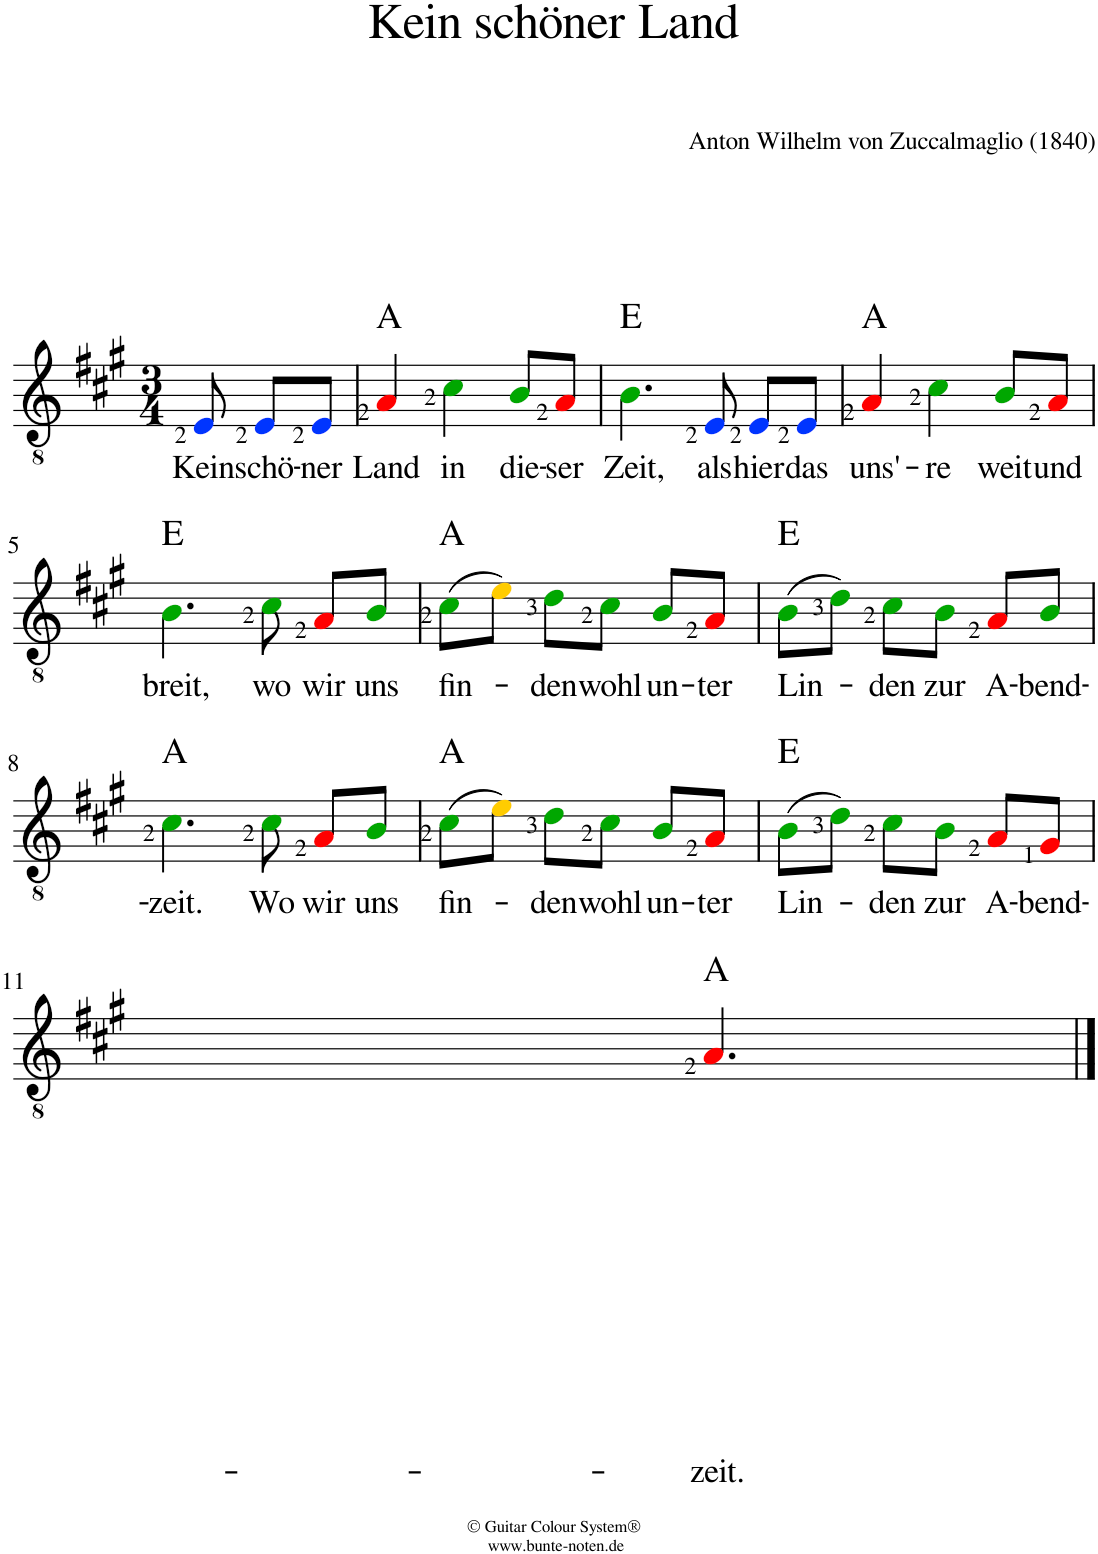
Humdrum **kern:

**kern	**text	**harte
*part1	*part1	*part1
*staff1	*staff1	*
*I"Piano	*	*
*I'Pno	*	*
*clefGv2	*	*
*k[f#c#g#]	*	*
*M3/4	*	*
=1	=1	=1
!	!LO:LY:b	!
8Ei/	Kein	.
!	!LO:LY:b	!
8Ei/L	schö-	.
!	!LO:LY:b	!
8Ei/J	-ner	.
=2	=2	=2
!	!LO:LY:b	!
4Aj/	Land	A:maj
!	!LO:LY:b	!
4c#Z\	in	.
!	!LO:LY:b	!
8BZ/L	die-	.
!	!LO:LY:b	!
8Aj/J	-ser	.
=3	=3	=3
!	!LO:LY:b	!
4.BZ\	Zeit,	E:maj
!	!LO:LY:b	!
8Ei/	als	.
!	!LO:LY:b	!
8Ei/L	hier	.
!	!LO:LY:b	!
8Ei/J	das	.
=4	=4	=4
!	!LO:LY:b	!
4Aj/	uns'-	A:maj
!	!LO:LY:b	!
4c#Z\	-re	.
!	!LO:LY:b	!
8BZ/L	weit	.
!	!LO:LY:b	!
8Aj/J	und	.
!!LO:LB:g=z
=5	=5	=5
!	!LO:LY:b	!
4.BZ\	breit,	E:maj
!	!LO:LY:b	!
8c#Z\	wo	.
!	!LO:LY:b	!
8Aj/L	wir	.
!	!LO:LY:b	!
8BZ/J	uns	.
=6	=6	=6
!	!LO:LY:b	!
(8c#Z\L	fin-	A:maj
8eV\J)	.	.
!	!LO:LY:b	!
8dZ\L	-den	.
!	!LO:LY:b	!
8c#Z\J	wohl	.
!	!LO:LY:b	!
8BZ/L	un-	.
!	!LO:LY:b	!
8Aj/J	-ter	.
=7	=7	=7
!	!LO:LY:b	!
(8BZ\L	Lin-	E:maj
8dZ\J)	.	.
!	!LO:LY:b	!
8c#Z\L	-den	.
!	!LO:LY:b	!
8BZ\J	zur	.
!	!LO:LY:b	!
8Aj/L	A-	.
!	!LO:LY:b	!
8BZ/J	-bend-	.
!!LO:LB:g=z
=8	=8	=8
!	!LO:LY:b	!
4.c#Z\	-zeit.	A:maj
!	!LO:LY:b	!
8c#Z\	Wo	.
!	!LO:LY:b	!
8Aj/L	wir	.
!	!LO:LY:b	!
8BZ/J	uns	.
=9	=9	=9
!	!LO:LY:b	!
(8c#Z\L	fin-	A:maj
8eV\J)	.	.
!	!LO:LY:b	!
8dZ\L	-den	.
!	!LO:LY:b	!
8c#Z\J	wohl	.
!	!LO:LY:b	!
8BZ/L	un-	.
!	!LO:LY:b	!
8Aj/J	-ter	.
=10	=10	=10
!	!LO:LY:b	!
(8BZ\L	Lin-	E:maj
8dZ\J)	.	.
!	!LO:LY:b	!
8c#Z\L	-den	.
!	!LO:LY:b	!
8BZ\J	zur	.
!	!LO:LY:b	!
8Aj/L	A-	.
!	!LO:LY:b	!
8G#j/J	-bend-	.
!!LO:LB:g=z
=11	=11	=11
!	!LO:LY:b	!
4.Aj/	-zeit.	A:maj
==	==	==
*-	*-	*-
